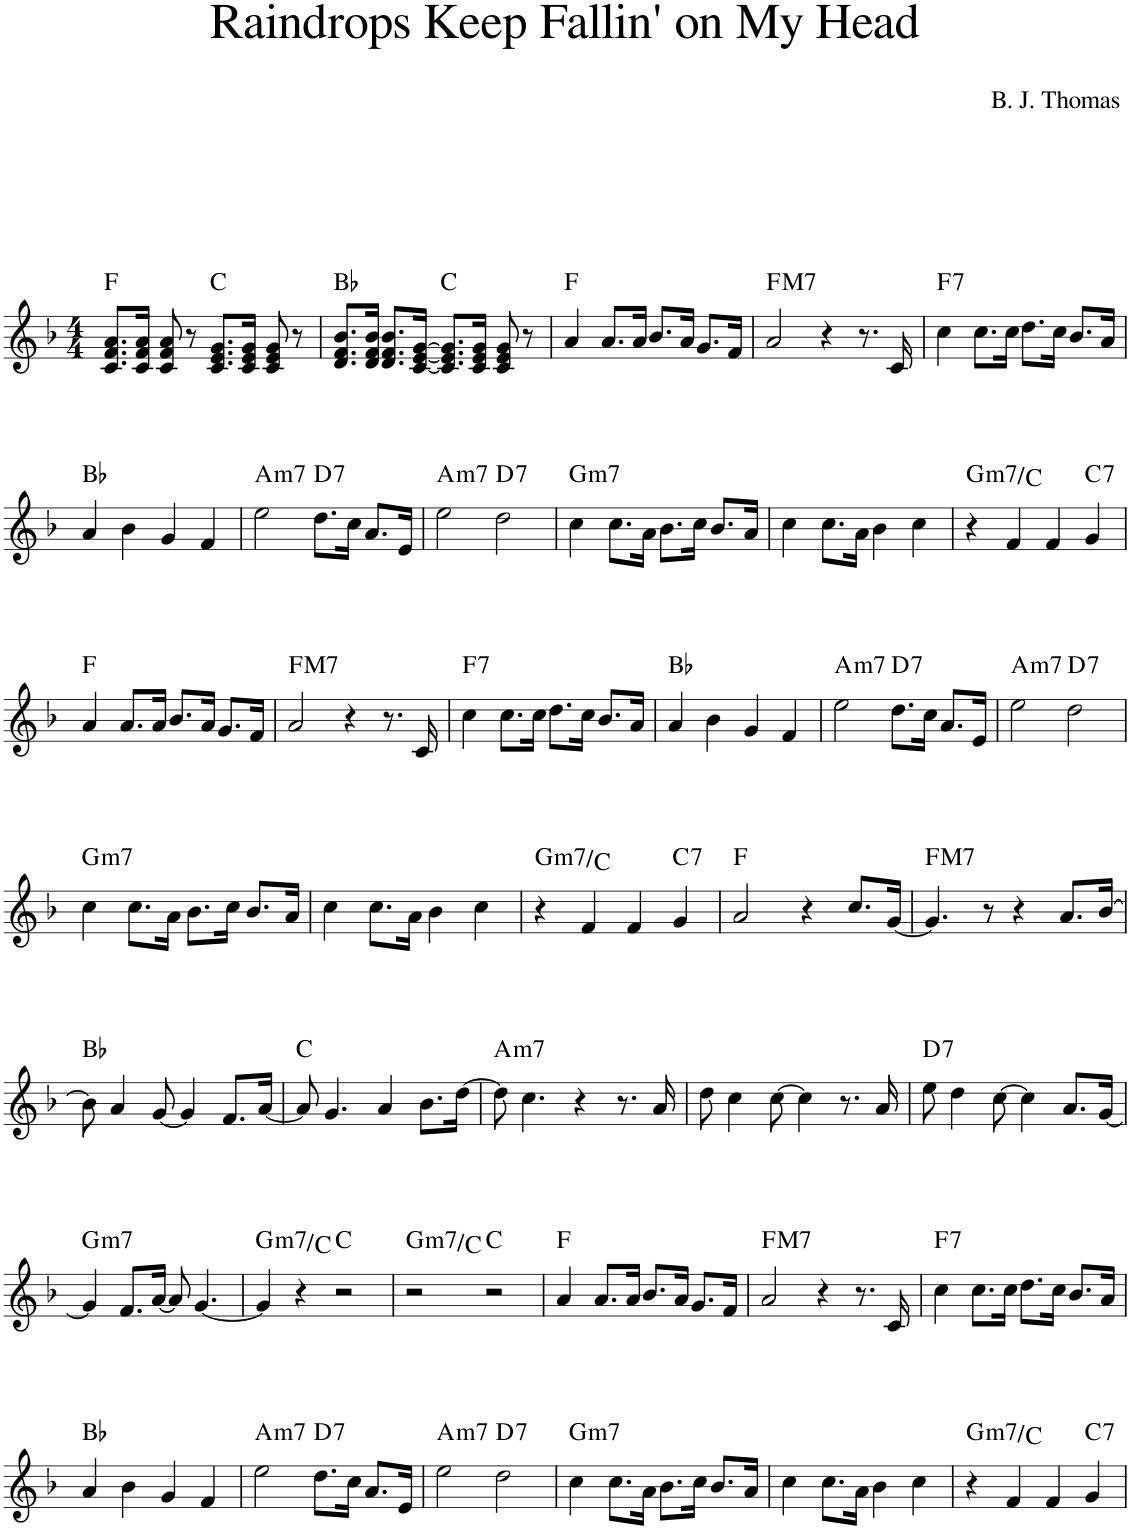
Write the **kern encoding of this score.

**kern	**harte
*part1	*part1
*staff1	*
*I"Piano	*
*I'Pno.	*
*clefG2	*
*k[b-]	*
*M4/4	*
=1	=1
8.c/ 8.f/ 8.a/L	F:maj
16c/ 16f/ 16a/Jk	.
8c/ 8f/ 8a/	.
8r	.
8.c/ 8.e/ 8.g/L	C:maj
16c/ 16e/ 16g/Jk	.
8c/ 8e/ 8g/	.
8r	.
=2	=2
8.d/ 8.f/ 8.b-/L	Bb:maj
16d/ 16f/ 16b-/Jk	.
8.d/ 8.f/ 8.b-/L	.
[16c/ [16e/ [16g/Jk	.
8.c/] 8.e/] 8.g/]L	C:maj
16c/ 16e/ 16g/Jk	.
8c/ 8e/ 8g/	.
8r	.
=3	=3
4a/	F:maj
8.a/L	.
16a/Jk	.
8.b-/L	.
16a/Jk	.
8.g/L	.
16f/Jk	.
=4	=4
!	!LO:H:kt=M7
2a/	F:maj7
4r	.
8.r	.
16c/	.
=5	=5
!	!LO:H:kt=7
4cc\	F:7
8.cc\L	.
16cc\Jk	.
8.dd\L	.
16cc\Jk	.
8.b-/L	.
16a/Jk	.
!!LO:LB:g=z
=6	=6
4a/	Bb:maj
4b-\	.
4g/	.
4f/	.
=7	=7
!	!LO:H:kt=m7
2ee\	A:min7
!	!LO:H:kt=7
8.dd\L	D:7
16cc\Jk	.
8.a/L	.
16e/Jk	.
=8	=8
!	!LO:H:kt=m7
2ee\	A:min7
!	!LO:H:kt=7
2dd\	D:7
=9	=9
!	!LO:H:kt=m7
4cc\	G:min7
8.cc\L	.
16a\Jk	.
8.b-\L	.
16cc\Jk	.
8.b-/L	.
16a/Jk	.
=10	=10
4cc\	.
8.cc\L	.
16a\Jk	.
4b-\	.
4cc\	.
=11	=11
!	!LO:H:kt=m7
4r	G:min7/4
4f/	.
4f/	.
!	!LO:H:kt=7
4g/	C:7
!!LO:LB:g=z
=12	=12
4a/	F:maj
8.a/L	.
16a/Jk	.
8.b-/L	.
16a/Jk	.
8.g/L	.
16f/Jk	.
=13	=13
!	!LO:H:kt=M7
2a/	F:maj7
4r	.
8.r	.
16c/	.
=14	=14
!	!LO:H:kt=7
4cc\	F:7
8.cc\L	.
16cc\Jk	.
8.dd\L	.
16cc\Jk	.
8.b-/L	.
16a/Jk	.
=15	=15
4a/	Bb:maj
4b-\	.
4g/	.
4f/	.
=16	=16
!	!LO:H:kt=m7
2ee\	A:min7
!	!LO:H:kt=7
8.dd\L	D:7
16cc\Jk	.
8.a/L	.
16e/Jk	.
=17	=17
!	!LO:H:kt=m7
2ee\	A:min7
!	!LO:H:kt=7
2dd\	D:7
!!LO:LB:g=z
=18	=18
!	!LO:H:kt=m7
4cc\	G:min7
8.cc\L	.
16a\Jk	.
8.b-\L	.
16cc\Jk	.
8.b-/L	.
16a/Jk	.
=19	=19
4cc\	.
8.cc\L	.
16a\Jk	.
4b-\	.
4cc\	.
=20	=20
!	!LO:H:kt=m7
4r	G:min7/4
4f/	.
4f/	.
!	!LO:H:kt=7
4g/	C:7
=21	=21
2a/	F:maj
4r	.
8.cc/L	.
[16g/Jk	.
=22	=22
!	!LO:H:kt=M7
4.g/]	F:maj7
8r	.
4r	.
8.a/L	.
[16b-/Jk	.
!!LO:LB:g=z
=23	=23
8b-\]	Bb:maj
4a/	.
[8g/	.
4g/]	.
8.f/L	.
[16a/Jk	.
=24	=24
8a/]	C:maj
4.g/	.
4a/	.
8.b-\L	.
[16dd\Jk	.
=25	=25
!	!LO:H:kt=m7
8dd\]	A:min7
4.cc\	.
4r	.
8.r	.
16a/	.
=26	=26
8dd\	.
4cc\	.
[8cc\	.
4cc\]	.
8.r	.
16a/	.
=27	=27
!	!LO:H:kt=7
8ee\	D:7
4dd\	.
[8cc\	.
4cc\]	.
8.a/L	.
[16g/Jk	.
!!LO:LB:g=z
=28	=28
!	!LO:H:kt=m7
4g/]	G:min7
8.f/L	.
[16a/Jk	.
8a/]	.
[4.g/	.
=29	=29
!	!LO:H:kt=m7
4g/]	G:min7/4
4r	.
2r	C:maj
=30	=30
!	!LO:H:kt=m7
2r	G:min7/4
2r	C:maj
=31	=31
4a/	F:maj
8.a/L	.
16a/Jk	.
8.b-/L	.
16a/Jk	.
8.g/L	.
16f/Jk	.
=32	=32
!	!LO:H:kt=M7
2a/	F:maj7
4r	.
8.r	.
16c/	.
=33	=33
!	!LO:H:kt=7
4cc\	F:7
8.cc\L	.
16cc\Jk	.
8.dd\L	.
16cc\Jk	.
8.b-/L	.
16a/Jk	.
!!LO:LB:g=z
=34	=34
4a/	Bb:maj
4b-\	.
4g/	.
4f/	.
=35	=35
!	!LO:H:kt=m7
2ee\	A:min7
!	!LO:H:kt=7
8.dd\L	D:7
16cc\Jk	.
8.a/L	.
16e/Jk	.
=36	=36
!	!LO:H:kt=m7
2ee\	A:min7
!	!LO:H:kt=7
2dd\	D:7
=37	=37
!	!LO:H:kt=m7
4cc\	G:min7
8.cc\L	.
16a\Jk	.
8.b-\L	.
16cc\Jk	.
8.b-/L	.
16a/Jk	.
=38	=38
4cc\	.
8.cc\L	.
16a\Jk	.
4b-\	.
4cc\	.
=39	=39
!	!LO:H:kt=m7
4r	G:min7/4
4f/	.
4f/	.
!	!LO:H:kt=7
4g/	C:7
=	=
*-	*-
